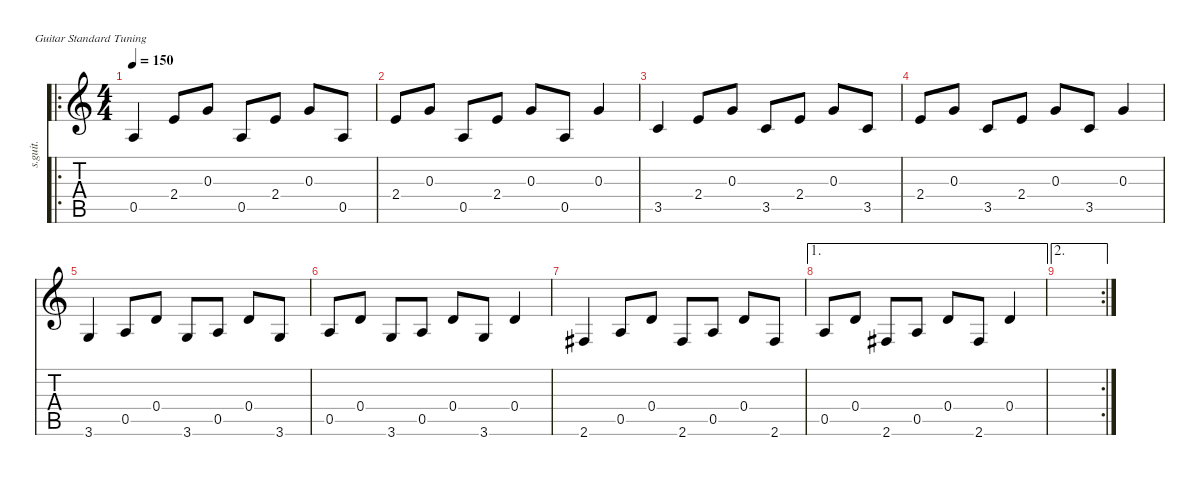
\defaultSystemsLayout 4
\hideDynamics
\bracketExtendMode nobrackets
\track ("Steel Guitar" "s.guit.") {mute instrument acousticguitarsteel}
\staff {score tabs}
\tuning (E4 B3 G3 D3 A2 E2)
\ro
\ts (4 4)
\tempo 150
\clef g2
\ks c
0.5.4{dy mf instrument acousticguitarsteel beam Up} 2.4.8{beam Up} 0.3.8{beam Up} 0.5.8{beam Up} 2.4.8{beam Up} 0.3.8{beam Up} 0.5.8{beam Up} |
2.4.8{beam Up} 0.3.8{beam Up} 0.5.8{beam Up} 2.4.8{beam Up} 0.3.8{beam Up} 0.5.8{beam Up} 0.3.4{beam Up} |
3.5.4{beam Up} 2.4.8{beam Up} 0.3.8{beam Up} 3.5.8{beam Up} 2.4.8{beam Up} 0.3.8{beam Up} 3.5.8{beam Up} |
2.4.8{beam Up} 0.3.8{beam Up} 3.5.8{beam Up} 2.4.8{beam Up} 0.3.8{beam Up} 3.5.8{beam Up} 0.3.4{beam Up} |
3.6.4{beam Up} 0.5.8{beam Up} 0.4.8{beam Up} 3.6.8{beam Up} 0.5.8{beam Up} 0.4.8{beam Up} 3.6.8{beam Up} |
0.5.8{beam Up} 0.4.8{beam Up} 3.6.8{beam Up} 0.5.8{beam Up} 0.4.8{beam Up} 3.6.8{beam Up} 0.4.4{beam Up} |
2.6{acc #}.4{beam Up} 0.5.8{beam Up} 0.4.8{beam Up} 2.6{acc #}.8{beam Up} 0.5.8{beam Up} 0.4.8{beam Up} 2.6{acc #}.8{beam Up} |
\ae 1
0.5.8{beam Up} 0.4.8{beam Up} 2.6{acc #}.8{beam Up} 0.5.8{beam Up} 0.4.8{beam Up} 2.6{acc #}.8{beam Up} 0.4.4{beam Up} |
\ae 2
\rc 2
